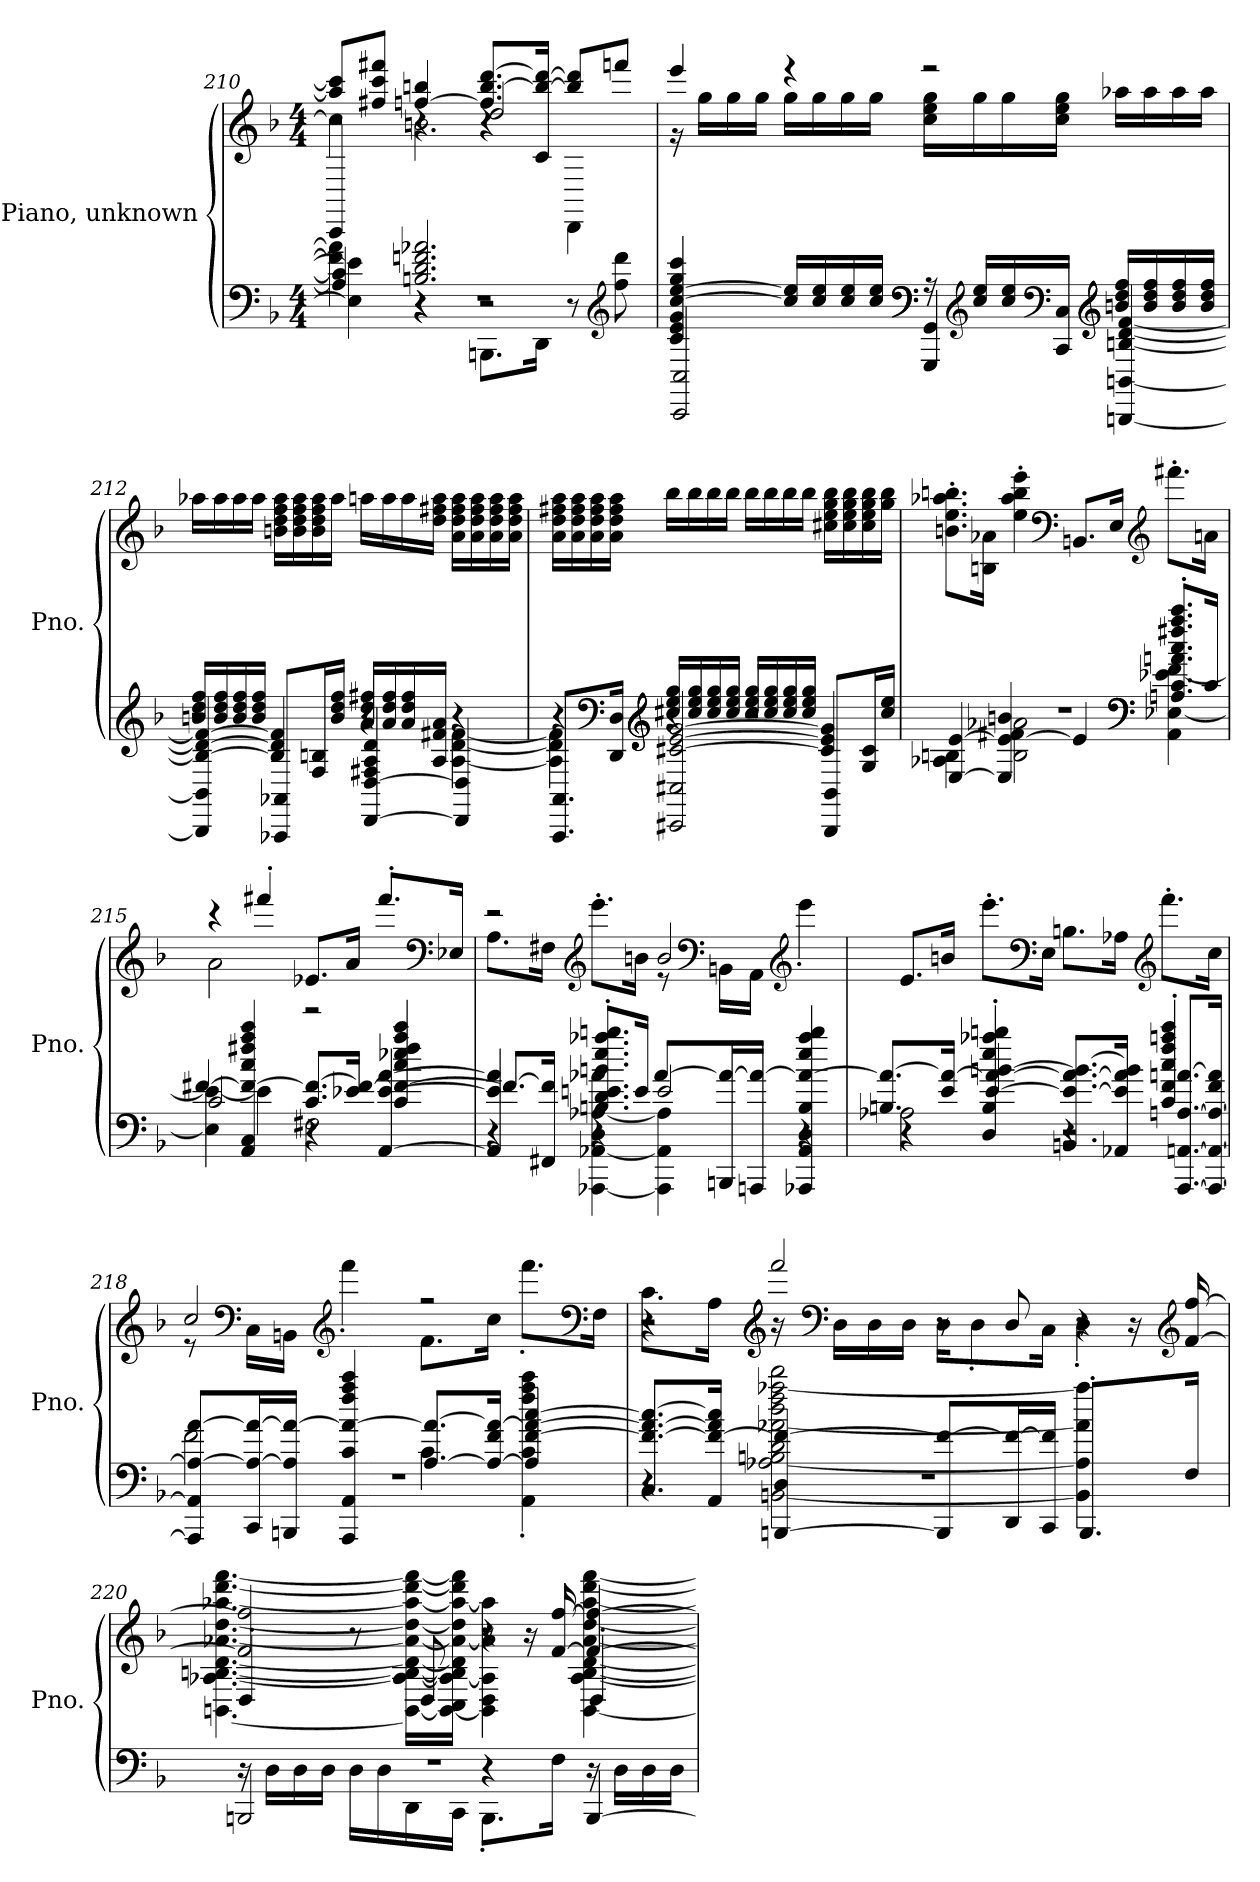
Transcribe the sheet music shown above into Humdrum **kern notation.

**kern	**kern
*part1	*part1
*staff2	*staff1
*I"Piano, unknown	*
*I'Pno.	*
*clefF4	*clefG2
*k[b-]	*k[b-]
*M4/4	*M4/4
=210	=210
*^	*^
*	*^	*	*^
*	*	*^	*	*	*^
1r	4f#\] 4a\]	4A/] 4c/]	4E\] 4e\]	8aa/] 8ccc/]L	4cc\]	4CC/	2r
.	.	.	.	8ff#X/ 8ccc/ 8fff#X/J	.	.	.
.	4r	2.Bn/ 2.d/ 2.fn/ 2.a-X/	4r	[4ffn/ 4bbn/	2.bn\	4r	.
.	2r	.	8.BBBn\L	8.ff/] [8.bb/ [8.ddd/L	.	2dd/	4r
.	.	.	16DD\Jk	16c/ 16bb/_ 16ddd/_Jk	.	.	.
.	.	.	8r	8bb/] 8ddd/]L	.	.	4DD\
*clefG2	*	*	*	*	*	*	*
.	.	.	8ff\ 8ddd\	8fffn/J	.	.	.
*	*v	*v	*v	*	*	*	*
*	*	*	*v	*v	*v
!!LO:LB:g=z
=211	=211	=211	=211
4c/ 4e/ 4g/ [4cc/ [4ee/ 4gg/ 4ccc/	2CC/ 2C/	4eee/	16r
.	.	.	16gg\LL
.	.	.	16gg\
.	.	.	16gg\JJ
16cc/] 16ee/]LL	.	4r	16gg\LL
16cc/ 16ee/	.	.	16gg\
16cc/ 16ee/	.	.	16gg\
16cc/ 16ee/JJ	.	.	16gg\JJ
*clefF4	*	*	*
16r	4GGG/ 4GG/	2r	16cc\ 16ee\ 16gg\LL
*clefG2	*	*	*
16cc/ 16ee/LL	.	.	16gg\
16cc/ 16ee/	.	.	16gg\
*clefF4	*	*	*
16CC/ 16C/JJ	.	.	16cc\ 16ee\ 16gg\JJ
*clefG2	*	*	*
16bn/ 16dd/ 16ff/LL	[4BBBn/ [4BBn/ [4Bn/ [4d/ [4f/	.	16aa-X\LL
16b/ 16dd/ 16ff/	.	.	16aa-\
16b/ 16dd/ 16ff/	.	.	16aa-\
16b/ 16dd/ 16ff/JJ	.	.	16aa-\JJ
*	*	*v	*v
!!LO:LB:g=z
=212	=212	=212
*	*^	*
16bn/ 16dd/ 16ff/LL	2r	4BBB/] 4BB/] 4B/_ 4d/_ 4f/_	16aa-X\LL
16b/ 16dd/ 16ff/	.	.	16aa-\
16b/ 16dd/ 16ff/	.	.	16aa-\
16b/ 16dd/ 16ff/JJ	.	.	16aa-\JJ
8AAA-X/ 8AA-X/L	.	4B/] 4d/] 4f/]	16bn\ 16dd\ 16ff\ 16aa-\LL
.	.	.	16b\ 16dd\ 16ff\ 16aa-\
16F/ 16Bn/L	.	.	16b\ 16dd\ 16ff\ 16aa-\
16b/ 16dd/ 16ff/JJ	.	.	16aa-\JJ
16a/ 16dd/ 16ff#X/LL	4r	[4DD/ [4D/ 4F#X/ 4A/ 4d/	16aan\LL
16a/ 16dd/ 16ff#/	.	.	16aa\
16a/ 16dd/ 16ff#/	.	.	16aa\
16A/ 16f#X/ 16a/JJ	.	.	16dd\ 16ff#X\ 16aa\JJ
4r	[4A\ [4d\ [4f#\	4DD/] 4D/]	16a\ 16dd\ 16ff#\ 16aa\LL
.	.	.	16a\ 16dd\ 16ff#\ 16aa\
.	.	.	16a\ 16dd\ 16ff#\ 16aa\
.	.	.	16a\ 16dd\ 16ff#\ 16aa\JJ
!!LO:LB:g=z
=213	=213	=213	=213
8.AAA/ 8.AA/L	4A\] 4d\] 4f#\]	4r	16a\ 16dd\ 16ff#X\ 16aa\LL
.	.	.	16a\ 16dd\ 16ff#\ 16aa\
.	.	.	16a\ 16dd\ 16ff#\ 16aa\
*clefF4	*	*	*
16DD/ 16D/Jk	.	.	16a\ 16dd\ 16ff#\ 16aa\JJ
*clefG2	*	*	*
16cc#X/ 16ee/ 16gg/LL	4r	2CC#X/ 2C#X/ [2c#X/ [2e/ [2g/	16bb-\LL
16cc#/ 16ee/ 16gg/	.	.	16bb-\
16cc#/ 16ee/ 16gg/	.	.	16bb-\
16cc#/ 16ee/ 16gg/JJ	.	.	16bb-\JJ
16cc#/ 16ee/ 16gg/LL	2r	.	16bb-\LL
16cc#/ 16ee/ 16gg/	.	.	16bb-\
16cc#/ 16ee/ 16gg/	.	.	16bb-\
16cc#/ 16ee/ 16gg/JJ	.	.	16bb-\JJ
8BBB-/ 8BB-/L	.	4c#/] 4e/] 4g/]	16cc#X\ 16ee\ 16gg\ 16bb-\LL
.	.	.	16cc#\ 16ee\ 16gg\ 16bb-\
16G/ 16c#/L	.	.	16cc#\ 16ee\ 16gg\ 16bb-\
16cc#/ 16ee/JJ	.	.	16gg\ 16bb-\JJ
=214	=214	=214	=214
1r	4A-X\ 4Bn\	[4E/ [4e/	8.bn\' 8.ee\' 8.aa-X\' 8.bbn\'L
.	.	.	16Bn\ 16a-X\Jk
.	2B\ 2a-X\	4E/] 4e/_ 4f#X/ 4bn/	4ee\' 4aa-\' 4bb\' 4eee\'
*	*	*	*clefF4
.	.	4e/]	8.BBn/L
.	.	.	16E/Jk
*clefF4	*	*	*clefG2
.	4AA\ [4E-X\ [4e-X\ 4f#\	8.An/' 8.c/' 8.an/' 8.cc/' 8.ff#X/' 8.aa/' 8.ccc/'L	8.fff#X'\L
.	.	16c/Jk	16an\Jk
!!LO:LB:g=z
=215	=215	=215	=215
*	*	*	*^
2c/	4E-\] 4e-\_	[4f#X/	4r	2a\
.	4e-\]	4AA/ 4C/ 4f#/_ 4cc/ 4ff#X/ 4aa/ 4ccc/	4fff#X'/	.
4r	2F#X\	8.c/ 8.f#/_L	8.e-X/L	2r
.	.	16e-X/ 16f#/_Jk	16a/Jk	.
[4AA/ [4e-/ [4a/	.	4c/ 4f#/_ 4cc/ 4ee-X/ 4ff#/ 4aa/ 4ccc/	8.fff#'/L	.
*	*	*	*clefF4	*
.	.	.	16E-X/Jk	.
=216	=216	=216	=216	=216
4AA/] 4e-/] 4a/]	4r	8.f#/L_	2r	8.A\L
.	.	16FF#X/ 16f#/]Jk	.	16F#X\Jk
*	*	*	*clefG2	*
4r	[4AAA-X\ [4AA-X\ 4D\ [4A-X\ 4a-X\	8.Bn/' 8.d/' 8.en/' 8.bn/' 8.ee/' 8.aa-X/' 8.bbn/'L	.	8.eee'\L
.	.	16e/Jk	.	16bn\Jk
2e/	4AAA-\] 4AA-\] 4A-\]	[8a-/L	2b/	8r
*	*	*	*clefF4	*
.	.	16BBBn/ 16a-/_L	.	16BBn\LL
.	.	16AAAn/ 16a-/_JJ	.	16AA\JJ
*	*	*	*clefG2	*
.	4r	4AAA-X/ 4AA-/ 4D/ 4B/ 4a-/_ 4ee/ 4aa-/ 4bb/	.	4eee'\
*	*	*	*v	*v
!!LO:PB:g=z
=217	=217	=217	=217
4r	2A-X\	8.Bn/ 8.a-/_L	8.e/L
.	.	16e/ 16a-/_Jk	16bn/Jk
4D/' 4B/' 4ee/' 4aa-X/' 4bbn/'	.	[4e/ 4a-/_ [4bn/	8.eee'\L
*	*	*	*clefF4
.	.	.	16E\Jk
4r	2r	8.BBn/ 8.e/_ 8.a-/_ 8.b/_L	8.Bn\L
.	.	16AA-X/ 16e/] 16a-/] 16b/]Jk	16A-X\Jk
*	*	*	*clefG2
4c/' 4f/' 4cc/' 4ff/' 4aan/' 4ccc/'	.	[8.AAA/ [8.AAn/ [8.An/ [8.an/L	8.fff'\L
.	.	16AAA/_ 16AA/_ 16A/_ 16f/ 16a/]Jk	16cc\Jk
=218	=218	=218	=218
*	*	*	*^
1r	2f\	8AAA/] 8AA/] 8A/_ [8a/L	2cc/	8r
*	*	*	*clefF4	*
.	.	16CC/ 16A/_ 16a/_L	.	16C\LL
.	.	16BBBn/ 16A/] 16a/_JJ	.	16BBn\JJ
*	*	*	*clefG2	*
.	.	4AAA/ 4AA/ 4c/ 4a/_ 4ff/ 4aa/ 4ccc/	.	4fff'\
.	4c\	[8.A/ 8.a/_L	2r	8.f\L
.	.	16A/_ 16f/ 16a/_Jk	.	16cc\Jk
.	4AA\' 4c\' 4ff\' 4aa\' 4ccc\'	4A/] [4f/ 4a/_ [4cc/	.	8.fff'\L
*	*	*	*clefF4	*
.	.	.	.	16F\Jk
!!LO:LB:g=z
=219	=219	=219	=219	=219
*	*	*	*	*^
1r	4r	8.C/ 8.f/_ 8.a/_ 8.cc/_L	4r	8.c\L	2r
.	.	16AA/ 16f/_ 16a/] 16cc/]Jk	.	16A\Jk	.
*	*	*	*clefG2	*	*
.	[2BBn\ [2A-X\ 2Bn\ 2d\ [2a-X\ 2dd\ 2ff\ [2aa-X\ 2ddd\	[4BBBn/ 4D/ 4f/_	2fff/	16r	.
*	*	*	*clefF4	*	*
.	.	.	.	16D\LL	.
.	.	.	.	16D\	.
.	.	.	.	16D\JJ	.
.	.	8BBB/] 8f/_L	.	16D\KL	8r
.	.	.	.	8D'\	.
.	.	16DD/ 16f/_L	.	.	8D/
.	.	16CC/ 16f/]JJ	.	16C\Jk	.
.	4BB\] 4A-\] 4a-\] 4aa-\]	8.BBB'/L	8r	4D'\	4r
.	.	.	16r	.	.
*	*	*	*clefG2	*	*
.	.	16F/Jk	[16f/ [16ff/	.	.
=220	=220	=220	=220	=220	=220
1r	16r	2BBBn/	2f/] 2ff/]	[4.BBn\ [4.A-X\ [4.Bn\ [4.d\ [4.a-X\ [4.dd\ [4.aa-X\ [4.ddd\ [4.fff\	4D'/
.	16D\LL	.	.	.	.
.	16D\	.	.	.	.
.	16D\JJ	.	.	.	.
.	16D\LL	.	.	.	8r
.	16D\	.	.	.	.
.	16DD\	.	.	16BB\_ 16A-\_ 16B\_ 16d\_ 16a-\_ 16dd\_ 16aa-\_ 16ddd\_ 16fff\_LL	8D/
.	16CC\JJ	.	.	16BB\_ 16C\ 16A-\_ 16B\] 16d\] 16a-\_ 16dd\] 16aa-\_ 16ddd\] 16fff\]JJ	.
.	8.BBB'\L	4r	8r	4BB\] 4D\ 4A-\] 4a-\] 4aa-\]	4r
.	.	.	16r	.	.
.	16F\Jk	.	[16f/ [16ff/	.	.
.	16r	[4BBB/	4f/_ 4ff/_	[4BB\ [4A-\ [4B\ [4d\ [4a-\ [4dd\ [4aa-\ [4ddd\ [4fff\	4D'/
.	16D\LL	.	.	.	.
.	16D\	.	.	.	.
.	16D\JJ	.	.	.	.
*v	*v	*v	*	*	*
*	*v	*v	*v
=	=
*-	*-
